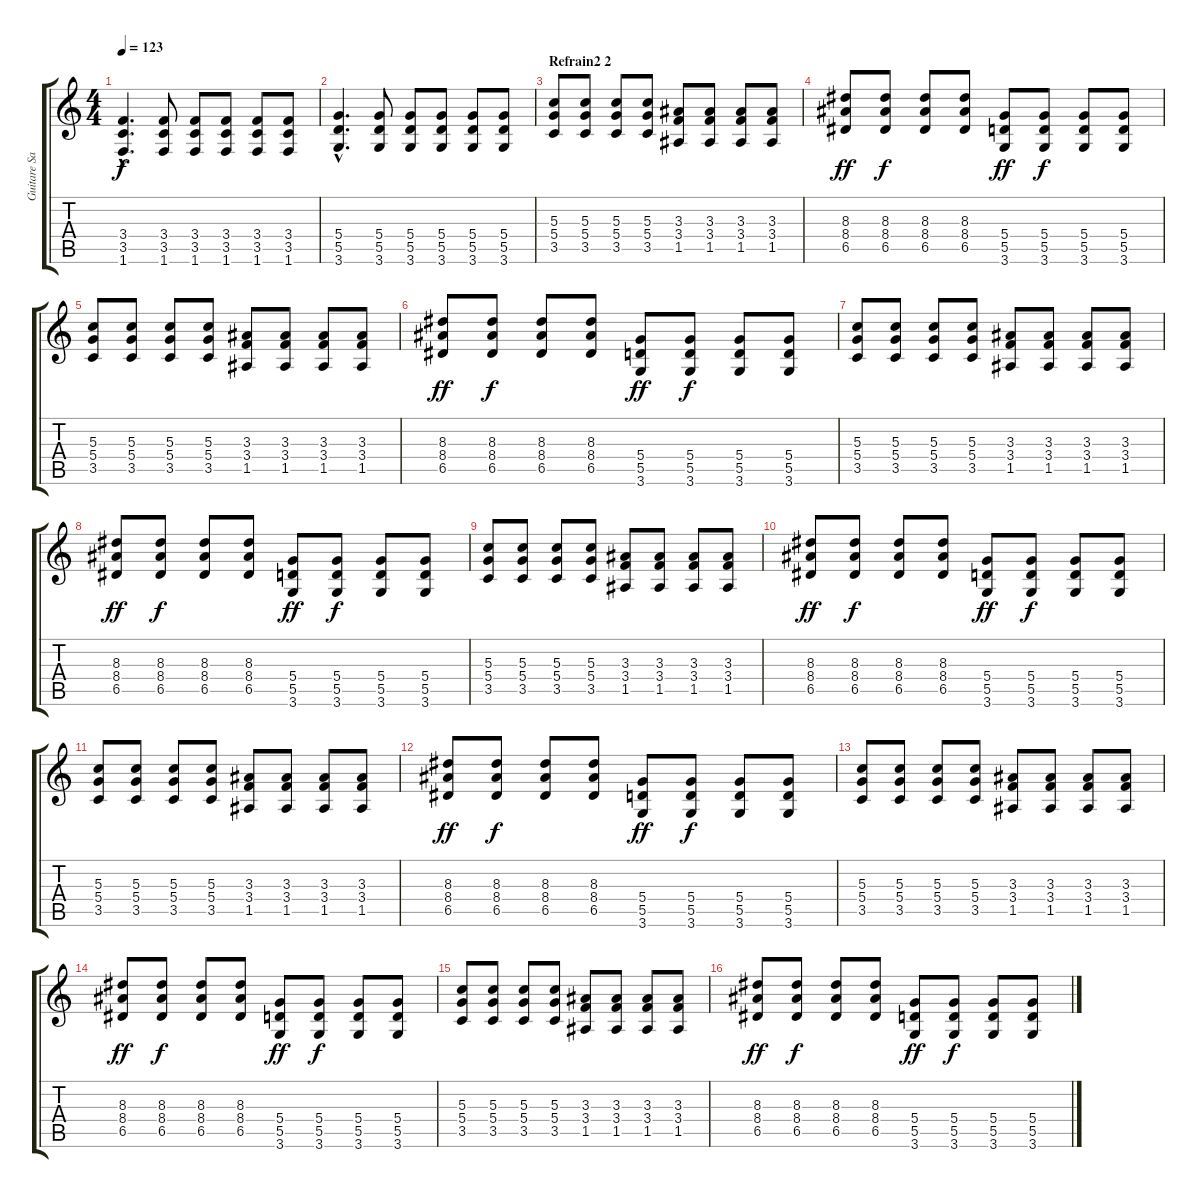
\track ("Guitare Saturé" "Guitare Sa") {instrument distortionguitar}
\staff {score tabs}
\tuning (E4 B3 G3 D3 A2 E2) {hide}
\ts (4 4)
\tempo 123
\clef g2
\ks c
(3.4{hac} 3.5{hac} 1.6{hac}).4{d dy f} (3.4 3.5 1.6).8 (3.4 3.5 1.6).8 (3.4 3.5 1.6).8 (3.4 3.5 1.6).8 (3.4 3.5 1.6).8 |
(5.4{hac} 5.5{hac} 3.6{hac}).4{d} (5.4 5.5 3.6).8 (5.4 5.5 3.6).8 (5.4 5.5 3.6).8 (5.4 5.5 3.6).8 (5.4 5.5 3.6).8 |
\section ("" "Refrain2 2")
(5.3 5.4 3.5).8 (5.3 5.4 3.5).8 (5.3 5.4 3.5).8 (5.3 5.4 3.5).8 (3.3 3.4 1.5).8 (3.3 3.4 1.5).8 (3.3 3.4 1.5).8 (3.3 3.4 1.5).8 |
(8.3 8.4 6.5).8{dy ff} (8.3 8.4 6.5).8{dy f} (8.3 8.4 6.5).8 (8.3 8.4 6.5).8 (5.4 5.5 3.6).8{dy ff} (5.4 5.5 3.6).8{dy f} (5.4 5.5 3.6).8 (5.4 5.5 3.6).8 |
(5.3 5.4 3.5).8 (5.3 5.4 3.5).8 (5.3 5.4 3.5).8 (5.3 5.4 3.5).8 (3.3 3.4 1.5).8 (3.3 3.4 1.5).8 (3.3 3.4 1.5).8 (3.3 3.4 1.5).8 |
(8.3 8.4 6.5).8{dy ff} (8.3 8.4 6.5).8{dy f} (8.3 8.4 6.5).8 (8.3 8.4 6.5).8 (5.4 5.5 3.6).8{dy ff} (5.4 5.5 3.6).8{dy f} (5.4 5.5 3.6).8 (5.4 5.5 3.6).8 |
(5.3 5.4 3.5).8 (5.3 5.4 3.5).8 (5.3 5.4 3.5).8 (5.3 5.4 3.5).8 (3.3 3.4 1.5).8 (3.3 3.4 1.5).8 (3.3 3.4 1.5).8 (3.3 3.4 1.5).8 |
(8.3 8.4 6.5).8{dy ff} (8.3 8.4 6.5).8{dy f} (8.3 8.4 6.5).8 (8.3 8.4 6.5).8 (5.4 5.5 3.6).8{dy ff} (5.4 5.5 3.6).8{dy f} (5.4 5.5 3.6).8 (5.4 5.5 3.6).8 |
(5.3 5.4 3.5).8 (5.3 5.4 3.5).8 (5.3 5.4 3.5).8 (5.3 5.4 3.5).8 (3.3 3.4 1.5).8 (3.3 3.4 1.5).8 (3.3 3.4 1.5).8 (3.3 3.4 1.5).8 |
(8.3 8.4 6.5).8{dy ff} (8.3 8.4 6.5).8{dy f} (8.3 8.4 6.5).8 (8.3 8.4 6.5).8 (5.4 5.5 3.6).8{dy ff} (5.4 5.5 3.6).8{dy f} (5.4 5.5 3.6).8 (5.4 5.5 3.6).8 |
(5.3 5.4 3.5).8 (5.3 5.4 3.5).8 (5.3 5.4 3.5).8 (5.3 5.4 3.5).8 (3.3 3.4 1.5).8 (3.3 3.4 1.5).8 (3.3 3.4 1.5).8 (3.3 3.4 1.5).8 |
(8.3 8.4 6.5).8{dy ff} (8.3 8.4 6.5).8{dy f} (8.3 8.4 6.5).8 (8.3 8.4 6.5).8 (5.4 5.5 3.6).8{dy ff} (5.4 5.5 3.6).8{dy f} (5.4 5.5 3.6).8 (5.4 5.5 3.6).8 |
(5.3 5.4 3.5).8 (5.3 5.4 3.5).8 (5.3 5.4 3.5).8 (5.3 5.4 3.5).8 (3.3 3.4 1.5).8 (3.3 3.4 1.5).8 (3.3 3.4 1.5).8 (3.3 3.4 1.5).8 |
(8.3 8.4 6.5).8{dy ff} (8.3 8.4 6.5).8{dy f} (8.3 8.4 6.5).8 (8.3 8.4 6.5).8 (5.4 5.5 3.6).8{dy ff} (5.4 5.5 3.6).8{dy f} (5.4 5.5 3.6).8 (5.4 5.5 3.6).8 |
(5.3 5.4 3.5).8 (5.3 5.4 3.5).8 (5.3 5.4 3.5).8 (5.3 5.4 3.5).8 (3.3 3.4 1.5).8 (3.3 3.4 1.5).8 (3.3 3.4 1.5).8 (3.3 3.4 1.5).8 |
(8.3 8.4 6.5).8{dy ff} (8.3 8.4 6.5).8{dy f} (8.3 8.4 6.5).8 (8.3 8.4 6.5).8 (5.4 5.5 3.6).8{dy ff} (5.4 5.5 3.6).8{dy f} (5.4 5.5 3.6).8 (5.4 5.5 3.6).8
